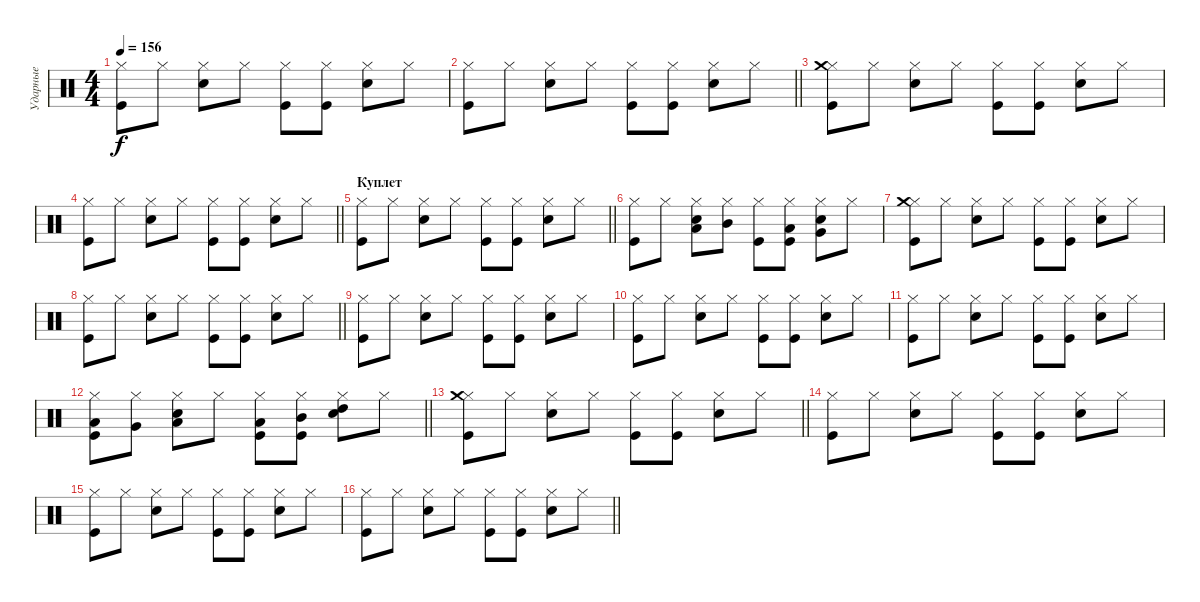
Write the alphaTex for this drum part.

\track ("Ударные" "Ударные") {instrument percussion}
\staff {score}
\articulation defaults
\ts (4 4)
\tempo 156
\clef neutral
\ks c
("Hi-Hat (closed)" "Kick (hit)").8{dy f} "Hi-Hat (closed)".8 ("Hi-Hat (closed)" "Snare (hit) 2").8 "Hi-Hat (closed)".8 ("Hi-Hat (closed)" "Kick (hit)").8 ("Hi-Hat (closed)" "Kick (hit)").8 ("Hi-Hat (closed)" "Snare (hit) 2").8 "Hi-Hat (closed)".8 |
\barLineRight lightlight
("Hi-Hat (closed)" "Kick (hit)").8 "Hi-Hat (closed)".8 ("Hi-Hat (closed)" "Snare (hit) 2").8 "Hi-Hat (closed)".8 ("Hi-Hat (closed)" "Kick (hit)").8 ("Hi-Hat (closed)" "Kick (hit)").8 ("Hi-Hat (closed)" "Snare (hit) 2").8 "Hi-Hat (closed)".8 |
("Hi-Hat (closed)" "Kick (hit)" "Crash medium (hit)").8 "Hi-Hat (closed)".8 ("Hi-Hat (closed)" "Snare (hit) 2").8 "Hi-Hat (closed)".8 ("Hi-Hat (closed)" "Kick (hit)").8 ("Hi-Hat (closed)" "Kick (hit)").8 ("Hi-Hat (closed)" "Snare (hit) 2").8 "Hi-Hat (closed)".8 |
\barLineRight lightlight
("Hi-Hat (closed)" "Kick (hit)").8 "Hi-Hat (closed)".8 ("Hi-Hat (closed)" "Snare (hit) 2").8 "Hi-Hat (closed)".8 ("Hi-Hat (closed)" "Kick (hit)").8 ("Hi-Hat (closed)" "Kick (hit)").8 ("Hi-Hat (closed)" "Snare (hit) 2").8 "Hi-Hat (closed)".8 |
\section ("" "Куплет")
\barLineRight lightlight
("Hi-Hat (closed)" "Kick (hit)").8 "Hi-Hat (closed)".8 ("Hi-Hat (closed)" "Snare (hit) 2").8 "Hi-Hat (closed)".8 ("Hi-Hat (closed)" "Kick (hit)").8 ("Hi-Hat (closed)" "Kick (hit)").8 ("Hi-Hat (closed)" "Snare (hit) 2").8 "Hi-Hat (closed)".8 |
("Hi-Hat (closed)" "Kick (hit)").8 "Hi-Hat (closed)".8 ("Hi-Hat (closed)" "Snare (hit) 2" "Low Tom (hit)").8 ("Hi-Hat (closed)" "Mid Tom (hit)").8 ("Hi-Hat (closed)" "Kick (hit)").8 ("Hi-Hat (closed)" "Kick (hit)" "Low Tom (hit)").8 ("Hi-Hat (closed)" "Snare (hit) 2" "Very Low Tom (hit)").8 "Hi-Hat (closed)".8 |
("Hi-Hat (closed)" "Kick (hit)" "Crash medium (hit)").8 "Hi-Hat (closed)".8 ("Hi-Hat (closed)" "Snare (hit) 2").8 "Hi-Hat (closed)".8 ("Hi-Hat (closed)" "Kick (hit)").8 ("Hi-Hat (closed)" "Kick (hit)").8 ("Hi-Hat (closed)" "Snare (hit) 2").8 "Hi-Hat (closed)".8 |
\barLineRight lightlight
("Hi-Hat (closed)" "Kick (hit)").8 "Hi-Hat (closed)".8 ("Hi-Hat (closed)" "Snare (hit) 2").8 "Hi-Hat (closed)".8 ("Hi-Hat (closed)" "Kick (hit)").8 ("Hi-Hat (closed)" "Kick (hit)").8 ("Hi-Hat (closed)" "Snare (hit) 2").8 "Hi-Hat (closed)".8 |
("Hi-Hat (closed)" "Kick (hit)").8 "Hi-Hat (closed)".8 ("Hi-Hat (closed)" "Snare (hit) 2").8 "Hi-Hat (closed)".8 ("Hi-Hat (closed)" "Kick (hit)").8 ("Hi-Hat (closed)" "Kick (hit)").8 ("Hi-Hat (closed)" "Snare (hit) 2").8 "Hi-Hat (closed)".8 |
("Hi-Hat (closed)" "Kick (hit)").8 "Hi-Hat (closed)".8 ("Hi-Hat (closed)" "Snare (hit) 2").8 "Hi-Hat (closed)".8 ("Hi-Hat (closed)" "Kick (hit)").8 ("Hi-Hat (closed)" "Kick (hit)").8 ("Hi-Hat (closed)" "Snare (hit) 2").8 "Hi-Hat (closed)".8 |
("Hi-Hat (closed)" "Kick (hit)").8 "Hi-Hat (closed)".8 ("Hi-Hat (closed)" "Snare (hit) 2").8 "Hi-Hat (closed)".8 ("Hi-Hat (closed)" "Kick (hit)").8 ("Hi-Hat (closed)" "Kick (hit)").8 ("Hi-Hat (closed)" "Snare (hit) 2").8 "Hi-Hat (closed)".8 |
\barLineRight lightlight
("Hi-Hat (closed)" "Kick (hit)" "Low Floor Tom (hit)").8 ("Hi-Hat (closed)" "Very Low Tom (hit)").8 ("Hi-Hat (closed)" "Snare (hit) 2" "Low Tom (hit)").8 "Hi-Hat (closed)".8 ("Hi-Hat (closed)" "Kick (hit)" "Low Tom (hit)").8 ("Hi-Hat (closed)" "Kick (hit)" "Mid Tom (hit)").8 ("Hi-Hat (closed)" "Snare (hit) 2" "High Tom (hit)").8 "Hi-Hat (closed)".8 |
\barLineRight lightlight
("Hi-Hat (closed)" "Kick (hit)" "Crash medium (hit)").8 "Hi-Hat (closed)".8 ("Hi-Hat (closed)" "Snare (hit) 2").8 "Hi-Hat (closed)".8 ("Hi-Hat (closed)" "Kick (hit)").8 ("Hi-Hat (closed)" "Kick (hit)").8 ("Hi-Hat (closed)" "Snare (hit) 2").8 "Hi-Hat (closed)".8 |
("Hi-Hat (closed)" "Kick (hit)").8 "Hi-Hat (closed)".8 ("Hi-Hat (closed)" "Snare (hit) 2").8 "Hi-Hat (closed)".8 ("Hi-Hat (closed)" "Kick (hit)").8 ("Hi-Hat (closed)" "Kick (hit)").8 ("Hi-Hat (closed)" "Snare (hit) 2").8 "Hi-Hat (closed)".8 |
("Hi-Hat (closed)" "Kick (hit)").8 "Hi-Hat (closed)".8 ("Hi-Hat (closed)" "Snare (hit) 2").8 "Hi-Hat (closed)".8 ("Hi-Hat (closed)" "Kick (hit)").8 ("Hi-Hat (closed)" "Kick (hit)").8 ("Hi-Hat (closed)" "Snare (hit) 2").8 "Hi-Hat (closed)".8 |
\barLineRight lightlight
("Hi-Hat (closed)" "Kick (hit)").8 "Hi-Hat (closed)".8 ("Hi-Hat (closed)" "Snare (hit) 2").8 "Hi-Hat (closed)".8 ("Hi-Hat (closed)" "Kick (hit)").8 ("Hi-Hat (closed)" "Kick (hit)").8 ("Hi-Hat (closed)" "Snare (hit) 2").8 "Hi-Hat (closed)".8
